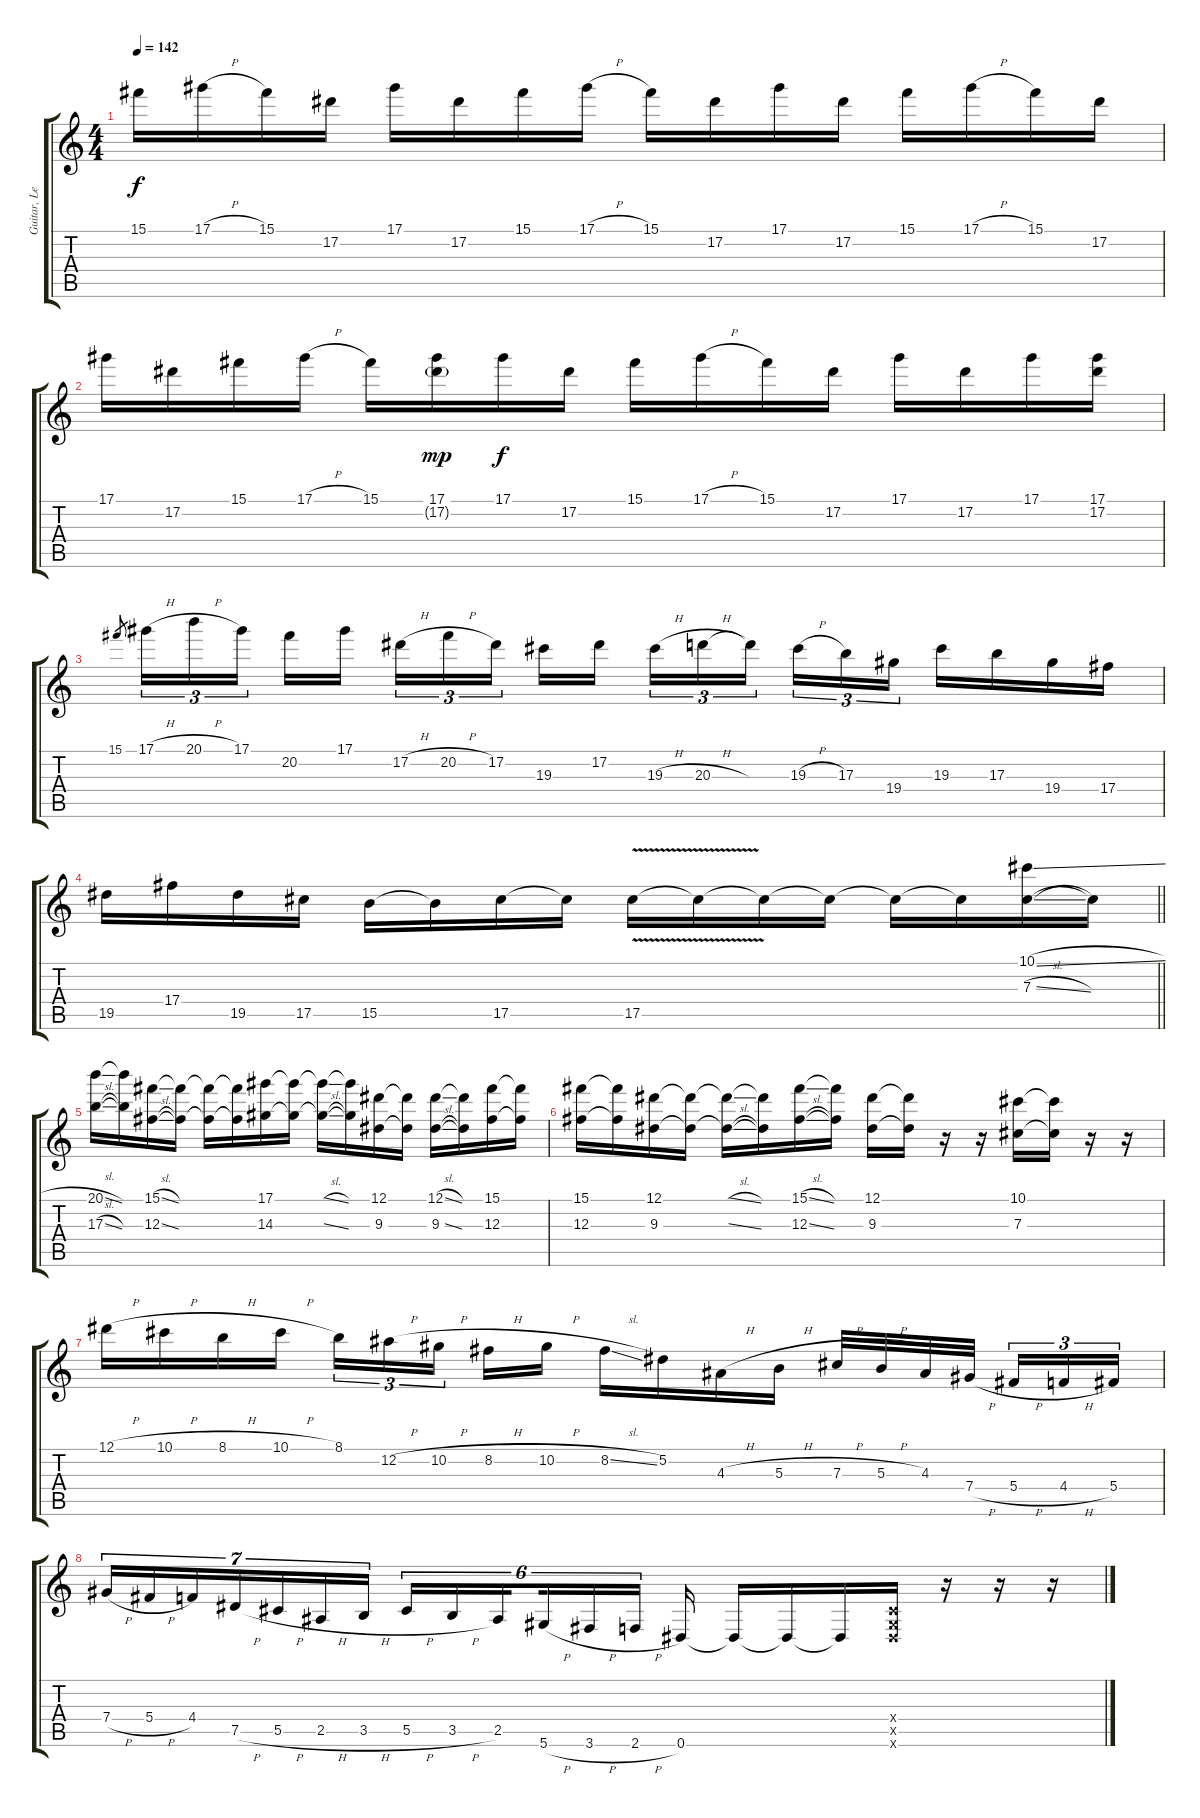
\track ("Guitar, Lead" "Guitar, Le") {mute instrument overdrivenguitar}
\staff {score tabs}
\tuning (Eb4 Bb3 Gb3 Db3 Ab2 Eb2) {hide}
\ts (4 4)
\tempo 142
\clef g2
\ks c
15.1.16{dy f} 17.1{h}.16 15.1.16 17.2.16 17.1.16 17.2.16 15.1.16 17.1{h}.16 15.1.16 17.2.16 17.1.16 17.2.16 15.1.16 17.1{h}.16 15.1.16 17.2.16 |
17.1.16 17.2.16 15.1.16 17.1{h}.16 15.1.16 (17.1 17.2{g}).16{dy mp} 17.1.16{dy f} 17.2.16 15.1.16 17.1{h}.16 15.1.16 17.2.16 17.1.16 17.2.16 17.1.16 (17.1 17.2).16 |
15.1.8{gr} 17.1{h}.16{tu (3 2)} 20.1{h}.16{tu (3 2)} 17.1.16{tu (3 2) beam splitsecondary} 20.2.16 17.1.16 17.2{h}.16{tu (3 2)} 20.2{h}.16{tu (3 2)} 17.2.16{tu (3 2) beam splitsecondary} 19.3.16 17.2.16 19.3{h}.16{tu (3 2)} 20.3{h}.16{tu (3 2)} 20.3{t}.16{tu (3 2) beam splitsecondary} 19.3{h}.16{tu (3 2)} 17.3.16{tu (3 2)} 19.4.16{tu (3 2)} 19.3.16 17.3.16 19.4.16 17.4.16 |
\barLineRight lightlight
19.5.16 17.4.16 19.5.16 17.5.16 15.5.16 15.5{t}.16 17.5.16 17.5{t}.16 17.5{v}.16 17.5{t}.16 17.5{t}.16 17.5{t}.16 17.5{t}.16 17.5{t}.16 (10.1{sl} 7.3{sl}).16 7.3{t}.16 |
(20.1{sl} 17.3{sl}).16 (20.1{t} 17.3{t}).16 (15.1{sl} 12.3{sl}).16 (15.1{t} 12.3{t}).16 (15.1{t} 12.3{t}).16 (15.1{t} 12.3{t}).16 (17.1 14.3).16 (17.1{t} 14.3{t}).16 (17.1{sl t} 14.3{sl t}).16 (17.1{t} 14.3{t}).16 (12.1 9.3).16 (12.1{t} 9.3{t}).16 (12.1{sl} 9.3{sl}).16 (12.1{t} 9.3{t}).16 (15.1 12.3).16 (15.1{t} 12.3{t}).16 |
(15.1 12.3).16 (15.1{t} 12.3{t}).16 (12.1 9.3).16 (12.1{t} 9.3{t}).16 (12.1{sl t} 9.3{sl t}).16 (12.1{t} 9.3{t}).16 (15.1{sl} 12.3{sl}).16 (15.1{t} 12.3{t}).16 (12.1 9.3).16 (12.1{t} 9.3{t}).16 r.16 r.16 (10.1 7.3).16 (10.1{t} 7.3{t}).16 r.16 r.16 |
12.1{h}.16 10.1{h}.16 8.1{h}.16 10.1{h}.16 8.1.16{tu (3 2)} 12.2{h}.16{tu (3 2)} 10.2{h}.16{tu (3 2) beam splitsecondary} 8.2{h}.16 10.2{h}.16 8.2{sl}.16 5.2.16 4.3{h}.16 5.3{h}.16 7.3{h}.32 5.3{h}.32 4.3.32 7.4{h}.32{beam splitsecondary} 5.4{h}.16{tu (3 2)} 4.4{h}.16{tu (3 2)} 5.4.16{tu (3 2)} |
7.4{h}.16{tu (7 4)} 5.4{h}.16{tu (7 4)} 4.4.16{tu (7 4)} 7.5{h}.16{tu (7 4)} 5.5{h}.16{tu (7 4)} 2.5{h}.16{tu (7 4)} 3.5{h}.16{tu (7 4)} 5.5{h}.16{tu (6 4)} 3.5{h}.16{tu (6 4)} 2.5.16{tu (6 4) beam splitsecondary} 5.6{h}.16{tu (6 4)} 3.6{h}.16{tu (6 4)} 2.6{h}.16{tu (6 4)} 0.6.16 0.6{t}.16 0.6{t}.16 0.6{t}.16 (0.4{x} 0.5{x} 0.6{x}).16 r.16 r.16 r.16
